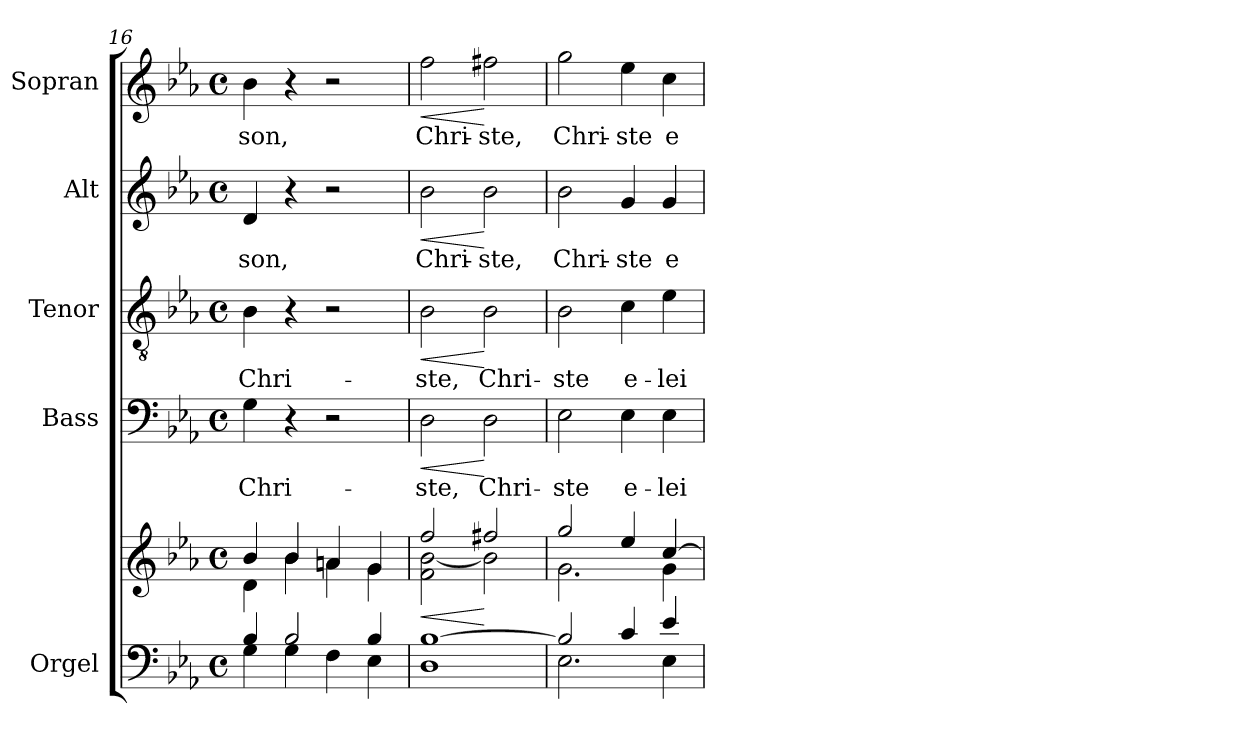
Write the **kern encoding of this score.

**kern	**kern	**dynam	**kern	**text	**dynam	**kern	**text	**dynam	**kern	**text	**dynam	**kern	**text	**dynam
*part5	*part5	*part5	*part4	*part4	*part4	*part3	*part3	*part3	*part2	*part2	*part2	*part1	*part1	*part1
*staff6	*staff5	*staff5/6	*staff4	*staff4	*staff4	*staff3	*staff3	*staff3	*staff2	*staff2	*staff2	*staff1	*staff1	*staff1
*I"Orgel	*	*	*I"Bass	*	*	*I"Tenor	*	*	*I"Alt	*	*	*I"Sopran	*	*
*I'Org.	*	*	*I'B.	*	*	*I'T.	*	*	*I'A.	*	*	*I'S.	*	*
*clefF4	*clefG2	*	*clefF4	*	*	*clefGv2	*	*	*clefG2	*	*	*clefG2	*	*
*k[b-e-a-]	*k[b-e-a-]	*	*k[b-e-a-]	*	*	*k[b-e-a-]	*	*	*k[b-e-a-]	*	*	*k[b-e-a-]	*	*
*E-:	*E-:	*	*E-:	*	*	*E-:	*	*	*E-:	*	*	*E-:	*	*
*M4/4	*M4/4	*	*M4/4	*	*	*M4/4	*	*	*M4/4	*	*	*M4/4	*	*
*met(c)	*met(c)	*	*met(c)	*	*	*met(c)	*	*	*met(c)	*	*	*met(c)	*	*
=16	=16	=16	=16	=16	=16	=16	=16	=16	=16	=16	=16	=16	=16	=16
*^	*^	*	*	*	*	*	*	*	*	*	*	*	*	*
!	!	!	!	!	!	!LO:LY:b	!	!	!LO:LY:b	!	!	!LO:LY:b	!	!	!LO:LY:b	!
4B-/	4G\	4b-/	4d\	.	4G\	Chri-	.	4B-\	Chri-	.	4d/	-son,	.	4b-\	-son,	.
2B-/	4G\	4b-/	4b-\	.	4r	.	.	4r	.	.	4r	.	.	4r	.	.
.	4F\	4an/	4an\	.	2r	.	.	2r	.	.	2r	.	.	2r	.	.
4B-/	4E-\	4g/	4g\	.	.	.	.	.	.	.	.	.	.	.	.	.
!!LO:PB:g=z
=17	=17	=17	=17	=17	=17	=17	=17	=17	=17	=17	=17	=17	=17	=17	=17	=17
!	!	!	!	!LO:HP:b	!	!LO:LY:b	!LO:HP:b	!	!LO:LY:b	!LO:HP:b	!	!LO:LY:b	!LO:HP:b	!	!LO:LY:b	!LO:HP:b
[>1B-	1D	2ff/	2f\ [<2b-\	<	2D\	-ste,	<	2B-\	-ste,	<	2b-\	Chri-	<	2ff\	Chri-	<
!	!	!	!	!	!	!LO:LY:b	!	!	!LO:LY:b	!	!	!LO:LY:b	!	!	!LO:LY:b	!
.	.	2ff#X/	2b-\]	[	2D\	Chri-	[	2B-\	Chri-	[	2b-\	-ste,	[	2ff#X\	-ste,	[
=18	=18	=18	=18	=18	=18	=18	=18	=18	=18	=18	=18	=18	=18	=18	=18	=18
!	!	!	!	!	!	!LO:LY:b	!	!	!LO:LY:b	!	!	!LO:LY:b	!	!	!LO:LY:b	!
2B-/]	2.E-\	2gg/	2.g\	.	2E-\	-ste	.	2B-\	-ste	.	2b-\	Chri-	.	2gg\	Chri-	.
!	!	!	!	!	!	!LO:LY:b	!	!	!LO:LY:b	!	!	!LO:LY:b	!	!	!LO:LY:b	!
4c/	.	4ee-/	.	.	4E-\	e-	.	4c\	e-	.	4g/	-ste	.	4ee-\	-ste	.
!	!	!	!	!	!	!LO:LY:b	!	!	!LO:LY:b	!	!	!LO:LY:b	!	!	!LO:LY:b	!
4e-/	4E-\	[>4cc/	4g\	.	4E-\	-lei-	.	4e-\	-lei-	.	4g/	e-	.	4cc\	e-	.
*v	*v	*	*	*	*	*	*	*	*	*	*	*	*	*	*	*
*	*v	*v	*	*	*	*	*	*	*	*	*	*	*	*	*
=	=	=	=	=	=	=	=	=	=	=	=	=	=	=
*-	*-	*-	*-	*-	*-	*-	*-	*-	*-	*-	*-	*-	*-	*-
